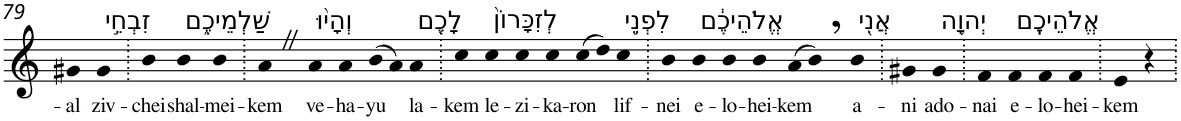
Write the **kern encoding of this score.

**kern	**text
*part1	*part1
*staff1	*staff1
*I"Piano	*
*I'Pno	*
!!LO:PB:g=z
*clefG2	*
*k[]	*
=79	=79
!	!LO:LY:b
4g#X	-al
!LO:TX:a:t=זִבְחֵ֣י	!
!	!LO:LY:b
4g#	ziv-
=80.	=80.
!	!LO:LY:b
4b	-chei
!LO:TX:a:t=שַׁלְמֵיכֶ֑ם	!
!	!LO:LY:b
4b	shal-
!	!LO:LY:b
4b	-mei-
=81.	=81.
!	!LO:LY:b
4aZ	-kem
!LO:TX:a:t=וְהָי֨וּ	!
!	!LO:LY:b
4a	ve-
!	!LO:LY:b
4a	-ha-
!	!LO:LY:b
(>8b	-yu
8a)	.
!LO:TX:a:t=לָכֶ֤ם	!
!	!LO:LY:b
4a	la-
=82.	=82.
!	!LO:LY:b
4cc	-kem
!LO:TX:a:t=לְזִכָּרוֹן֙	!
!	!LO:LY:b
4cc	le-
!	!LO:LY:b
4cc	-zi-
!	!LO:LY:b
4cc	-ka-
!	!LO:LY:b
(>8cc	-ron
8dd)	.
!LO:TX:a:t=לִפְנֵ֣י	!
!	!LO:LY:b
4cc	lif-
=83.	=83.
!	!LO:LY:b
4b	-nei
!LO:TX:a:t=אֱלֹהֵיכֶ֔ם	!
!	!LO:LY:b
4b	e-
!	!LO:LY:b
4b	-lo-
!	!LO:LY:b
4b	-hei-
!	!LO:LY:b
(>8a	-kem
8b,)	.
!LO:TX:a:t=אֲנִ֖י	!
!	!LO:LY:b
4b	a-
=84.	=84.
!	!LO:LY:b
4g#X	-ni
!LO:TX:a:t=יְהוָ֥ה	!
!	!LO:LY:b
4g#	ado-
=85.	=85.
!	!LO:LY:b
4f	-nai
!LO:TX:a:t=אֱלֹהֵיכֶֽם	!
!	!LO:LY:b
4f	e-
!	!LO:LY:b
4f	-lo-
!	!LO:LY:b
4f	-hei-
=86.	=86.
!	!LO:LY:b
4e	-kem
4r	.
=.	=.
*-	*-
